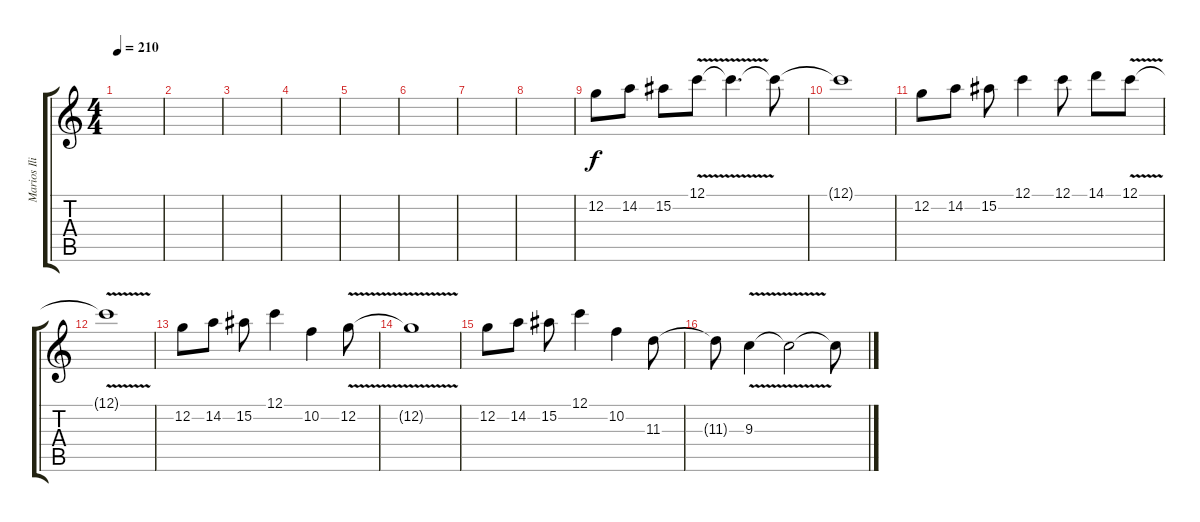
\track ("Marios Iliopoulos " "Marios Ili") {instrument distortionguitar}
\staff {score tabs}
\tuning (C4 G3 Eb3 Bb2 F2 C2) {hide}
\ts (4 4)
\tempo 210
\clef g2
\ks c
|
|
|
|
|
|
|
|
12.2.8 14.2.8 15.2.8 12.1{v}.8 12.1{t}.4{d} 12.1{t}.8 |
12.1{t}.1 |
12.2.8 14.2.8 15.2.8 12.1.4 12.1.8 14.1.8 12.1{v}.8 |
12.1{t}.1 |
12.2.8 14.2.8 15.2.8 12.1.4 10.2.4 12.2{v}.8 |
12.2{t}.1 |
12.2.8 14.2.8 15.2.8 12.1.4 10.2.4 11.3.8 |
11.3{t}.8 9.3{v}.4 9.3{t}.2 9.3{t}.8
